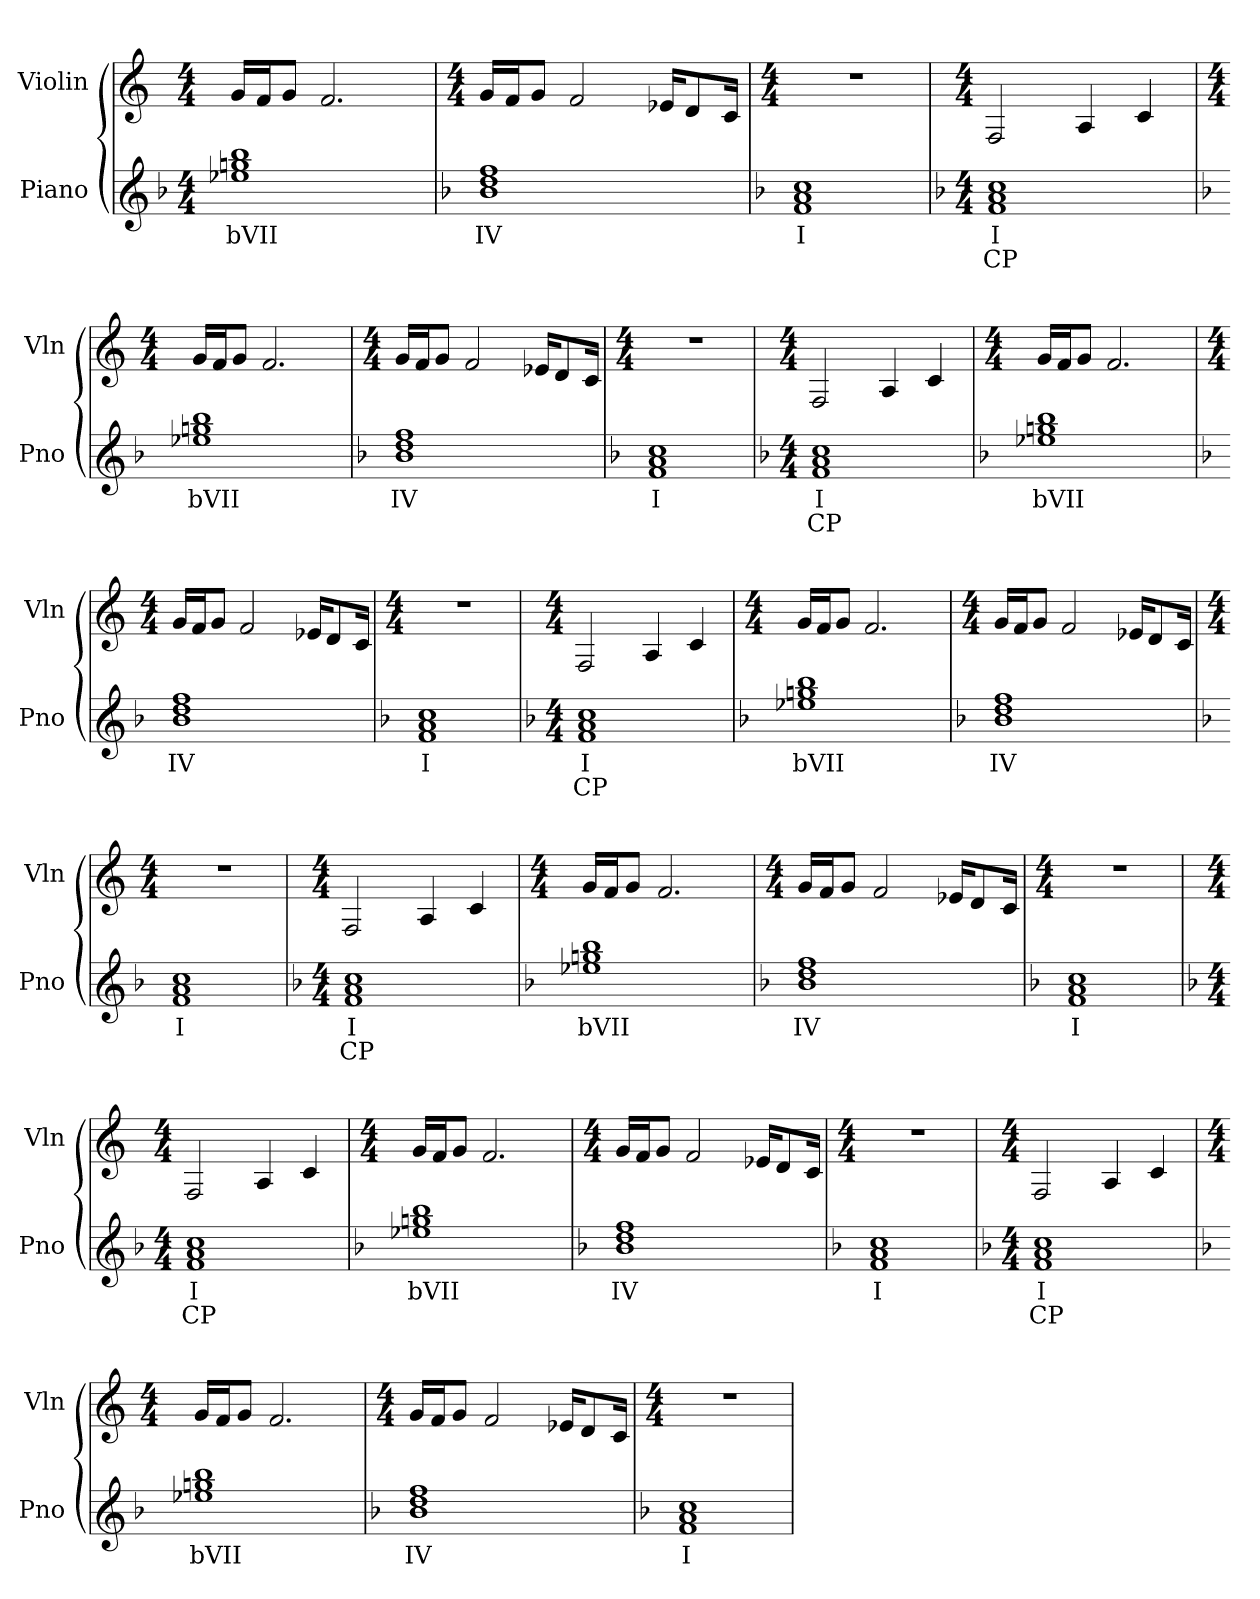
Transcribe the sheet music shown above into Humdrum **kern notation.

**kern	**text	**text	**kern
*part2	*part2	*part2	*part1
*staff2	*staff2	*staff2	*staff1
*I"Piano	*	*	*I"Violin
*I'Pno	*	*	*I'Vln
*k[b-]	*	*	*
*F:	*	*	*
*M4/4	*	*	*M4/4
=	=	=	=
1ee-X 1ggn 1bb-	bVII	.	16gLL
.	.	.	16fJ
.	.	.	8gJ
.	.	.	2.f
=	=	=	=
*k[b-]	*	*	*
*F:	*	*	*
*	*	*	*M4/4
1b- 1dd 1ff	IV	.	16gLL
.	.	.	16fJ
.	.	.	8gJ
.	.	.	2f
.	.	.	16e-XKL
.	.	.	8d
.	.	.	16cJk
=	=	=	=
*k[b-]	*	*	*
*F:	*	*	*
*	*	*	*M4/4
1f 1a 1cc	I	.	1r
=	=	=	=
*k[b-]	*	*	*
*F:	*	*	*
*M4/4	*	*	*M4/4
1f 1a 1cc	I	CP	2F
.	.	.	4A
.	.	.	4c
=	=	=	=
*k[b-]	*	*	*
*F:	*	*	*
*	*	*	*M4/4
1ee-X 1ggn 1bb-	bVII	.	16gLL
.	.	.	16fJ
.	.	.	8gJ
.	.	.	2.f
=	=	=	=
*k[b-]	*	*	*
*F:	*	*	*
*	*	*	*M4/4
1b- 1dd 1ff	IV	.	16gLL
.	.	.	16fJ
.	.	.	8gJ
.	.	.	2f
.	.	.	16e-XKL
.	.	.	8d
.	.	.	16cJk
=	=	=	=
*k[b-]	*	*	*
*F:	*	*	*
*	*	*	*M4/4
1f 1a 1cc	I	.	1r
=	=	=	=
*k[b-]	*	*	*
*F:	*	*	*
*M4/4	*	*	*M4/4
1f 1a 1cc	I	CP	2F
.	.	.	4A
.	.	.	4c
=	=	=	=
*k[b-]	*	*	*
*F:	*	*	*
*	*	*	*M4/4
1ee-X 1ggn 1bb-	bVII	.	16gLL
.	.	.	16fJ
.	.	.	8gJ
.	.	.	2.f
=	=	=	=
*k[b-]	*	*	*
*F:	*	*	*
*	*	*	*M4/4
1b- 1dd 1ff	IV	.	16gLL
.	.	.	16fJ
.	.	.	8gJ
.	.	.	2f
.	.	.	16e-XKL
.	.	.	8d
.	.	.	16cJk
=	=	=	=
*k[b-]	*	*	*
*F:	*	*	*
*	*	*	*M4/4
1f 1a 1cc	I	.	1r
=	=	=	=
*k[b-]	*	*	*
*F:	*	*	*
*M4/4	*	*	*M4/4
1f 1a 1cc	I	CP	2F
.	.	.	4A
.	.	.	4c
=	=	=	=
*k[b-]	*	*	*
*F:	*	*	*
*	*	*	*M4/4
1ee-X 1ggn 1bb-	bVII	.	16gLL
.	.	.	16fJ
.	.	.	8gJ
.	.	.	2.f
=	=	=	=
*k[b-]	*	*	*
*F:	*	*	*
*	*	*	*M4/4
1b- 1dd 1ff	IV	.	16gLL
.	.	.	16fJ
.	.	.	8gJ
.	.	.	2f
.	.	.	16e-XKL
.	.	.	8d
.	.	.	16cJk
=	=	=	=
*k[b-]	*	*	*
*F:	*	*	*
*	*	*	*M4/4
1f 1a 1cc	I	.	1r
=	=	=	=
*k[b-]	*	*	*
*F:	*	*	*
*M4/4	*	*	*M4/4
1f 1a 1cc	I	CP	2F
.	.	.	4A
.	.	.	4c
=	=	=	=
*k[b-]	*	*	*
*F:	*	*	*
*	*	*	*M4/4
1ee-X 1ggn 1bb-	bVII	.	16gLL
.	.	.	16fJ
.	.	.	8gJ
.	.	.	2.f
=	=	=	=
*k[b-]	*	*	*
*F:	*	*	*
*	*	*	*M4/4
1b- 1dd 1ff	IV	.	16gLL
.	.	.	16fJ
.	.	.	8gJ
.	.	.	2f
.	.	.	16e-XKL
.	.	.	8d
.	.	.	16cJk
=	=	=	=
*k[b-]	*	*	*
*F:	*	*	*
*	*	*	*M4/4
1f 1a 1cc	I	.	1r
=	=	=	=
*k[b-]	*	*	*
*F:	*	*	*
*M4/4	*	*	*M4/4
1f 1a 1cc	I	CP	2F
.	.	.	4A
.	.	.	4c
=	=	=	=
*k[b-]	*	*	*
*F:	*	*	*
*	*	*	*M4/4
1ee-X 1ggn 1bb-	bVII	.	16gLL
.	.	.	16fJ
.	.	.	8gJ
.	.	.	2.f
=	=	=	=
*k[b-]	*	*	*
*F:	*	*	*
*	*	*	*M4/4
1b- 1dd 1ff	IV	.	16gLL
.	.	.	16fJ
.	.	.	8gJ
.	.	.	2f
.	.	.	16e-XKL
.	.	.	8d
.	.	.	16cJk
=	=	=	=
*k[b-]	*	*	*
*F:	*	*	*
*	*	*	*M4/4
1f 1a 1cc	I	.	1r
=	=	=	=
*k[b-]	*	*	*
*F:	*	*	*
*M4/4	*	*	*M4/4
1f 1a 1cc	I	CP	2F
.	.	.	4A
.	.	.	4c
=	=	=	=
*k[b-]	*	*	*
*F:	*	*	*
*	*	*	*M4/4
1ee-X 1ggn 1bb-	bVII	.	16gLL
.	.	.	16fJ
.	.	.	8gJ
.	.	.	2.f
=	=	=	=
*k[b-]	*	*	*
*F:	*	*	*
*	*	*	*M4/4
1b- 1dd 1ff	IV	.	16gLL
.	.	.	16fJ
.	.	.	8gJ
.	.	.	2f
.	.	.	16e-XKL
.	.	.	8d
.	.	.	16cJk
=	=	=	=
*k[b-]	*	*	*
*F:	*	*	*
*	*	*	*M4/4
1f 1a 1cc	I	.	1r
=	=	=	=
*-	*-	*-	*-
